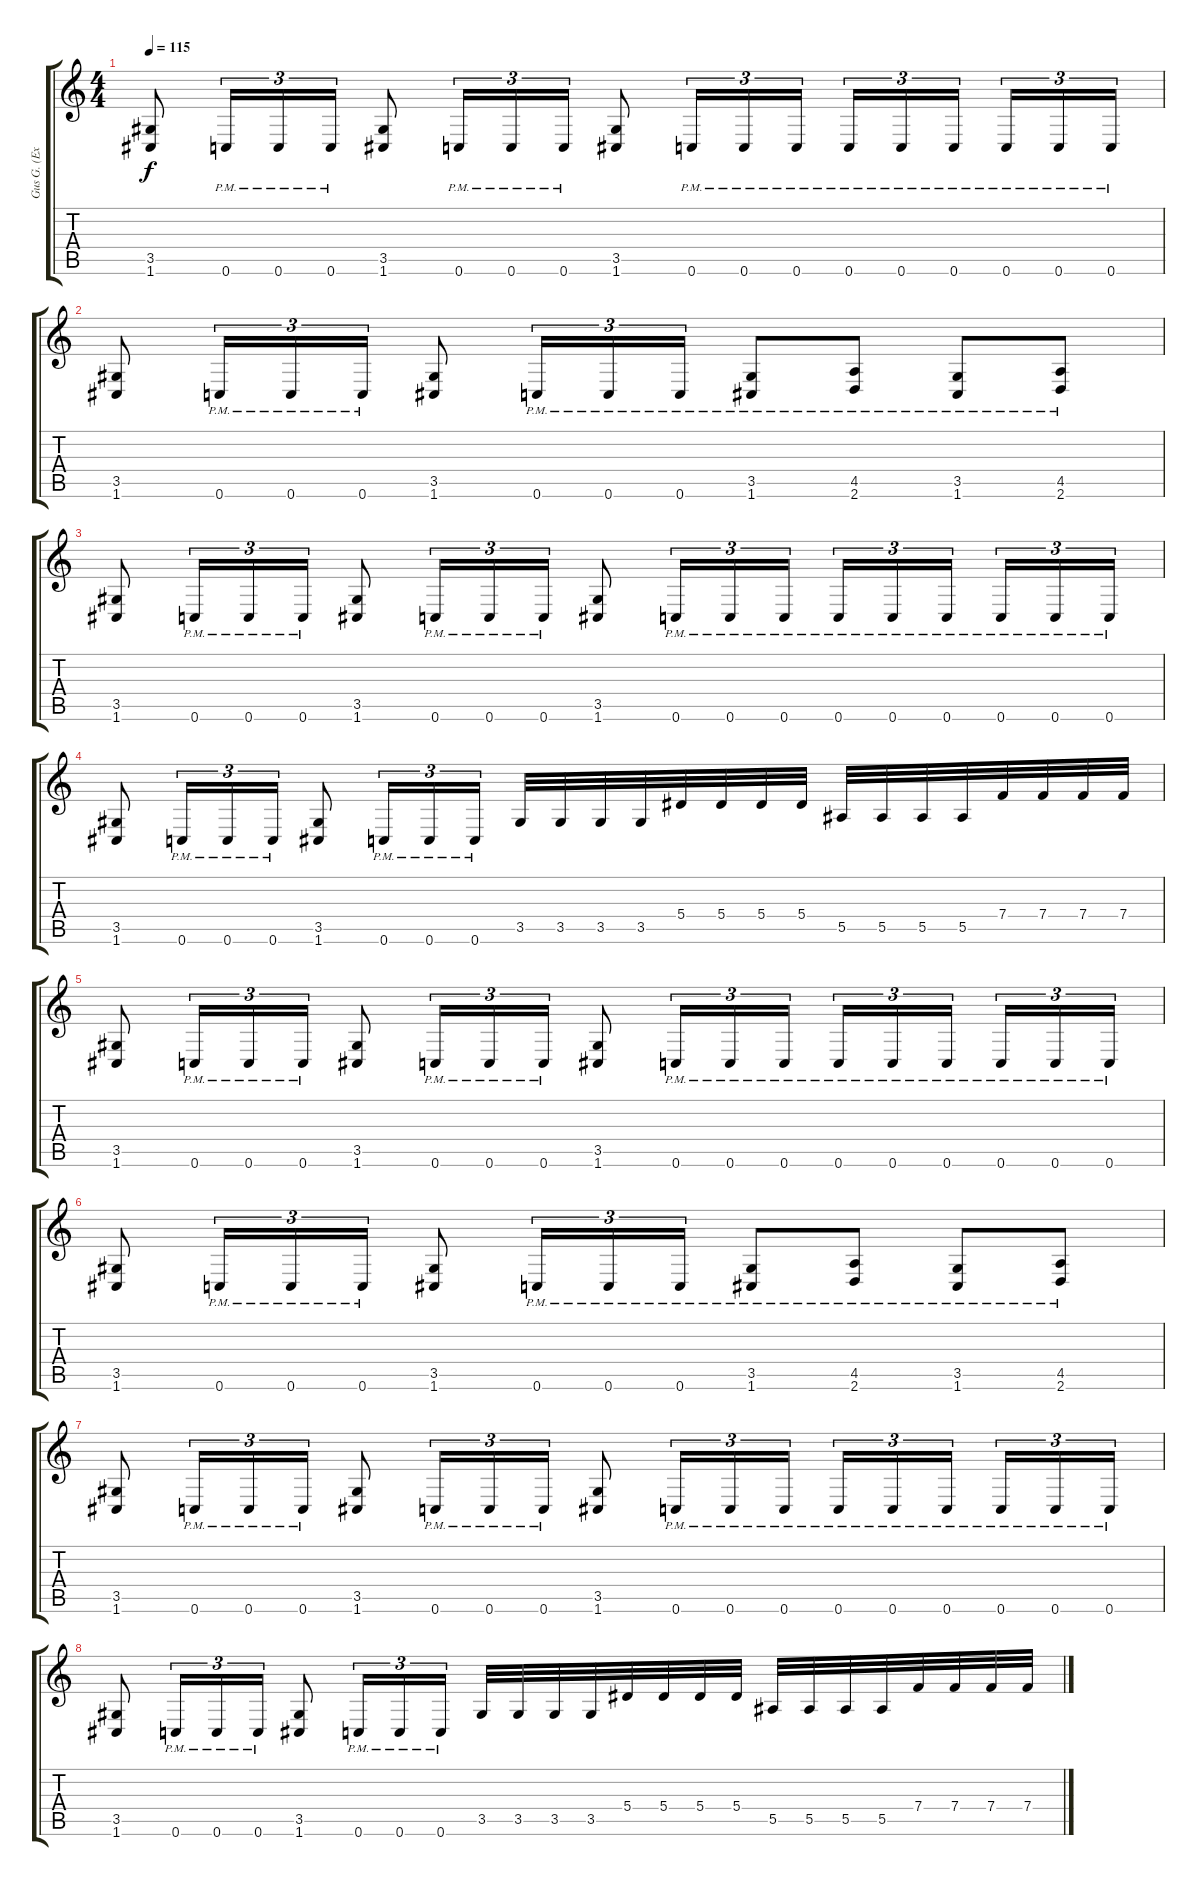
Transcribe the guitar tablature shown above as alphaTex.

\track ("Gus G. (Ex-Guitar/Now Dream Evil)" "Gus G. (Ex") {instrument distortionguitar}
\staff {score tabs}
\tuning (C4 G3 Eb3 Bb2 F2 C2) {hide}
\ts (4 4)
\tempo 115
\clef g2
\ks c
(3.5 1.6).8{dy f} 0.6{pm}.16{tu (3 2)} 0.6{pm}.16{tu (3 2)} 0.6{pm}.16{tu (3 2)} (3.5 1.6).8 0.6{pm}.16{tu (3 2)} 0.6{pm}.16{tu (3 2)} 0.6{pm}.16{tu (3 2)} (3.5 1.6).8 0.6{pm}.16{tu (3 2)} 0.6{pm}.16{tu (3 2)} 0.6{pm}.16{tu (3 2)} 0.6{pm}.16{tu (3 2)} 0.6{pm}.16{tu (3 2)} 0.6{pm}.16{tu (3 2)} 0.6{pm}.16{tu (3 2)} 0.6{pm}.16{tu (3 2)} 0.6{pm}.16{tu (3 2)} |
(3.5 1.6).8 0.6{pm}.16{tu (3 2)} 0.6{pm}.16{tu (3 2)} 0.6{pm}.16{tu (3 2)} (3.5 1.6).8 0.6{pm}.16{tu (3 2)} 0.6{pm}.16{tu (3 2)} 0.6{pm}.16{tu (3 2)} (3.5{pm} 1.6{pm}).8 (4.5{pm} 2.6{pm}).8 (3.5{pm} 1.6{pm}).8 (4.5{pm} 2.6{pm}).8 |
(3.5 1.6).8 0.6{pm}.16{tu (3 2)} 0.6{pm}.16{tu (3 2)} 0.6{pm}.16{tu (3 2)} (3.5 1.6).8 0.6{pm}.16{tu (3 2)} 0.6{pm}.16{tu (3 2)} 0.6{pm}.16{tu (3 2)} (3.5 1.6).8 0.6{pm}.16{tu (3 2)} 0.6{pm}.16{tu (3 2)} 0.6{pm}.16{tu (3 2)} 0.6{pm}.16{tu (3 2)} 0.6{pm}.16{tu (3 2)} 0.6{pm}.16{tu (3 2)} 0.6{pm}.16{tu (3 2)} 0.6{pm}.16{tu (3 2)} 0.6{pm}.16{tu (3 2)} |
(3.5 1.6).8 0.6{pm}.16{tu (3 2)} 0.6{pm}.16{tu (3 2)} 0.6{pm}.16{tu (3 2)} (3.5 1.6).8 0.6{pm}.16{tu (3 2)} 0.6{pm}.16{tu (3 2)} 0.6{pm}.16{tu (3 2)} 3.5.32 3.5.32 3.5.32 3.5.32 5.4.32 5.4.32 5.4.32 5.4.32 5.5.32 5.5.32 5.5.32 5.5.32 7.4.32 7.4.32 7.4.32 7.4.32 |
(3.5 1.6).8 0.6{pm}.16{tu (3 2)} 0.6{pm}.16{tu (3 2)} 0.6{pm}.16{tu (3 2)} (3.5 1.6).8 0.6{pm}.16{tu (3 2)} 0.6{pm}.16{tu (3 2)} 0.6{pm}.16{tu (3 2)} (3.5 1.6).8 0.6{pm}.16{tu (3 2)} 0.6{pm}.16{tu (3 2)} 0.6{pm}.16{tu (3 2)} 0.6{pm}.16{tu (3 2)} 0.6{pm}.16{tu (3 2)} 0.6{pm}.16{tu (3 2)} 0.6{pm}.16{tu (3 2)} 0.6{pm}.16{tu (3 2)} 0.6{pm}.16{tu (3 2)} |
(3.5 1.6).8 0.6{pm}.16{tu (3 2)} 0.6{pm}.16{tu (3 2)} 0.6{pm}.16{tu (3 2)} (3.5 1.6).8 0.6{pm}.16{tu (3 2)} 0.6{pm}.16{tu (3 2)} 0.6{pm}.16{tu (3 2)} (3.5{pm} 1.6{pm}).8 (4.5{pm} 2.6{pm}).8 (3.5{pm} 1.6{pm}).8 (4.5{pm} 2.6{pm}).8 |
(3.5 1.6).8 0.6{pm}.16{tu (3 2)} 0.6{pm}.16{tu (3 2)} 0.6{pm}.16{tu (3 2)} (3.5 1.6).8 0.6{pm}.16{tu (3 2)} 0.6{pm}.16{tu (3 2)} 0.6{pm}.16{tu (3 2)} (3.5 1.6).8 0.6{pm}.16{tu (3 2)} 0.6{pm}.16{tu (3 2)} 0.6{pm}.16{tu (3 2)} 0.6{pm}.16{tu (3 2)} 0.6{pm}.16{tu (3 2)} 0.6{pm}.16{tu (3 2)} 0.6{pm}.16{tu (3 2)} 0.6{pm}.16{tu (3 2)} 0.6{pm}.16{tu (3 2)} |
(3.5 1.6).8 0.6{pm}.16{tu (3 2)} 0.6{pm}.16{tu (3 2)} 0.6{pm}.16{tu (3 2)} (3.5 1.6).8 0.6{pm}.16{tu (3 2)} 0.6{pm}.16{tu (3 2)} 0.6{pm}.16{tu (3 2)} 3.5.32 3.5.32 3.5.32 3.5.32 5.4.32 5.4.32 5.4.32 5.4.32 5.5.32 5.5.32 5.5.32 5.5.32 7.4.32 7.4.32 7.4.32 7.4.32
